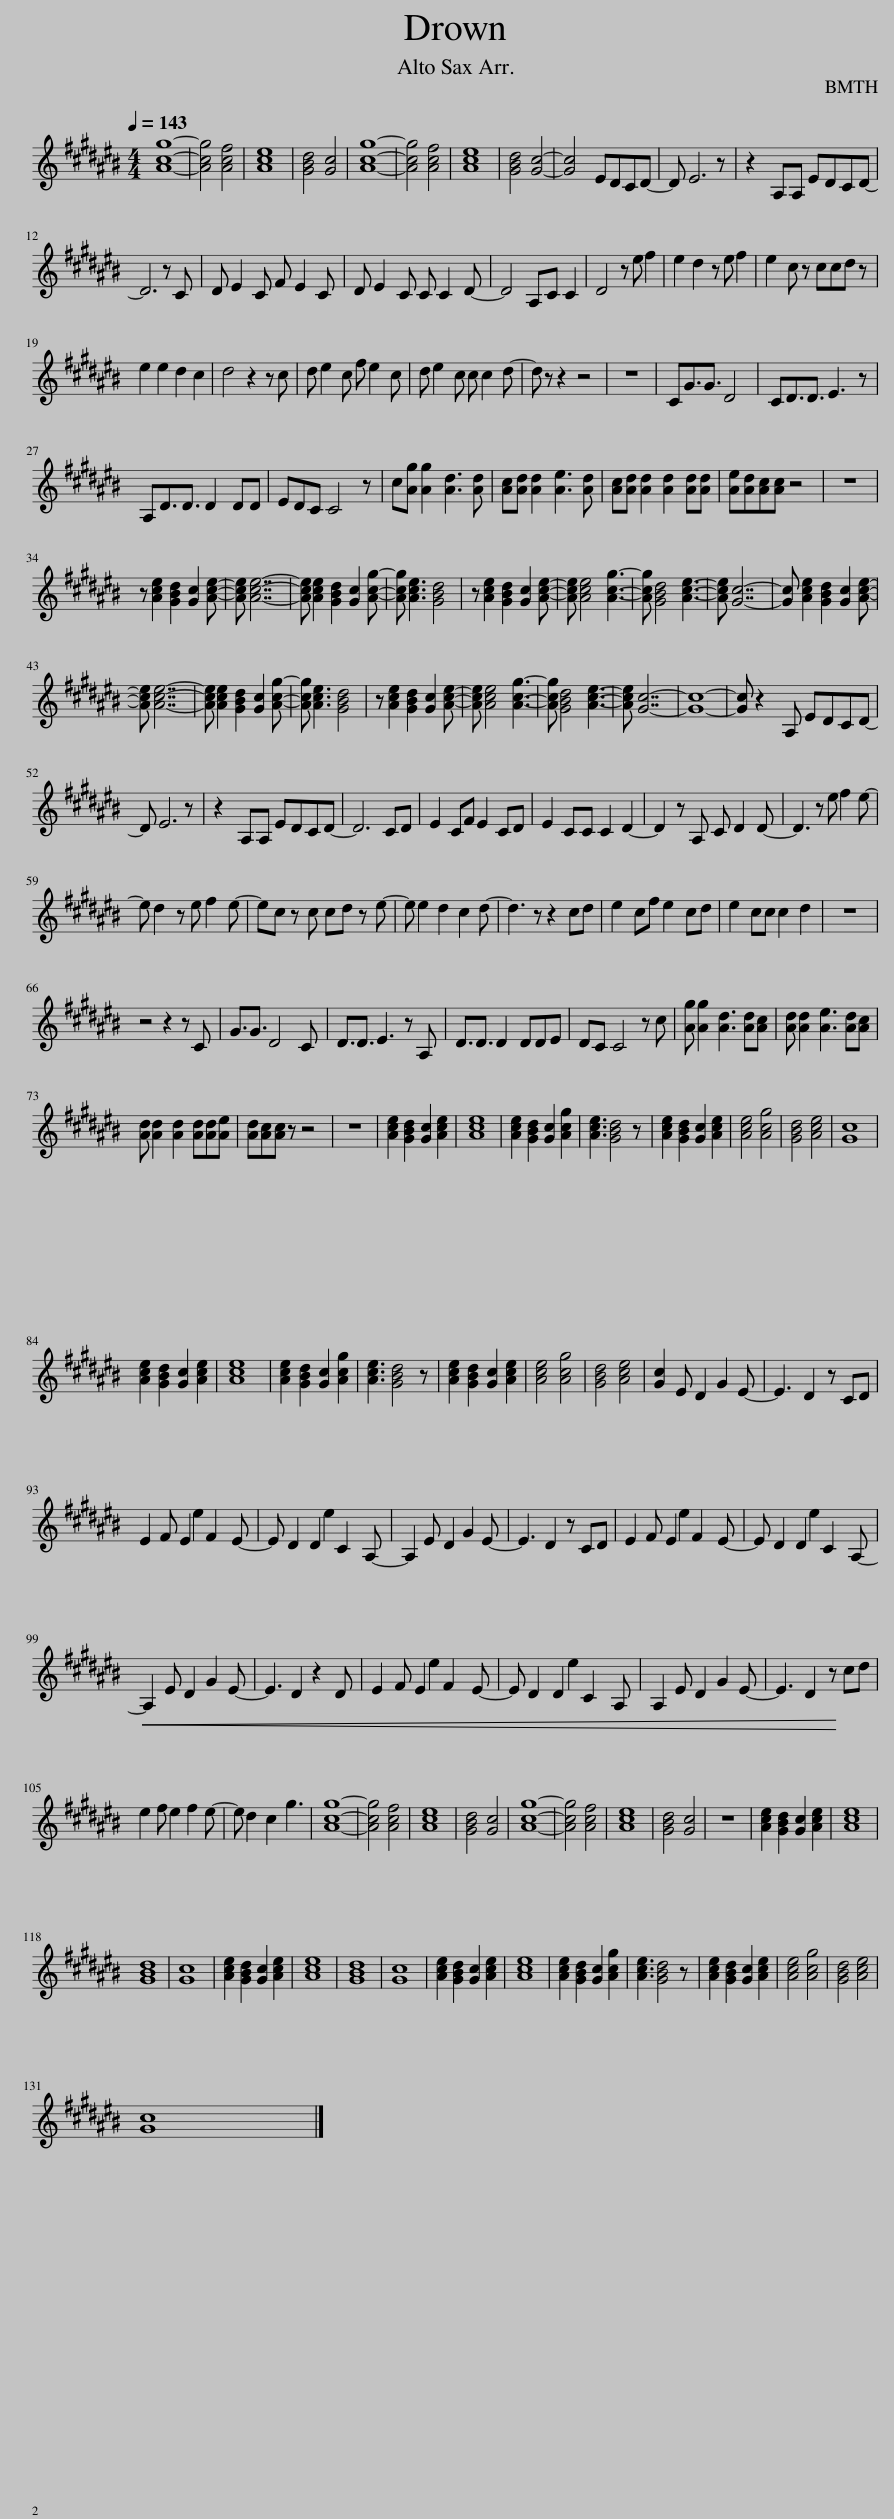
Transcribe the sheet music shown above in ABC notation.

X:1
%%score ( 1 2 )
L:1/8
Q:1/4=143
M:4/4
I:linebreak $
K:none
V:1 treble transpose=-9
V:2 treble transpose="-9 "
V:1
[K:C#] [Acg]8- | [Acg]4 [Acf]4 | [Ace]8 | [GBd]4 [Gc]4 | [Acg]8- | %5
 [Acg]4 [Acf]4 | [Ace]8 | [GBd]4 [Gc]4- | [Gc]4 EDCD- | D E6 z | %10
 z2 A,A, EDCD- |$ D6 z C | D E2 C F E2 C | D E2 C C C2 D- | D4 A,C C2 | %15
 D4 z e f2 | e2 d2 z e f2 | e2 c z ccd z |$ e2 e2 d2 c2 | d4 z2 z c | %20
 d e2 c f e2 c | d e2 c c c2 d- | d z z2 z4 | z8 | CG3/2G3/2 D4 | %25
 CD3/2D3/2 E3 z |$ A,D3/2D3/2 D2 DD | EDC C4 z | c[Ag] [Ag]2 [Ad]3 [Ad] | [Ac][Ad] [Ad]2 [Ae]3 [Ad] | %30
 [Ac][Ad] [Ad]2 [Ad]2 [Ad][Ad] | [Ae][Ad][Ac][Ac] z4 | z8 |$ z [Ace]2 [GBd]2 [Gc]2 [Ace]- | [Ace] [Ace]7- | %35
 [Ace] [Ace]2 [GBd]2 [Gc]2 [Acg]- | [Acg] [Ace]3 [GBd]4 | z [Ace]2 [GBd]2 [Gc]2 [Ace]- | [Ace] [Ace]4 [Acg]3- | [Acg] [GBd]4 [Ace]3- | %40
 [Ace] [Gc]7- | [Gc] [Ace]2 [GBd]2 [Gc]2 [Ace]- |$ [Ace] [Ace]7- | [Ace] [Ace]2 [GBd]2 [Gc]2 [Acg]- | [Acg] [Ace]3 [GBd]4 | %45
 z [Ace]2 [GBd]2 [Gc]2 [Ace]- | [Ace] [Ace]4 [Acg]3- | [Acg] [GBd]4 [Ace]3- | [Ace] [Gc]7- | [Gc]8- | %50
 [Gc] z2 A, EDCD- |$ D E6 z | z2 A,A, EDCD- | D6 CD | E2 CF E2 CD | %55
 E2 CC C2 D2- | D2 z A, C D2 D- | D3 z e f2 e- |$ e d2 z e f2 e- | ec z c cd z e- | %60
 e e2 d2 c2 d- | d3 z z2 cd | e2 cf e2 cd | e2 cc c2 d2 | z8 |$ %65
 z4 z2 z C | G3/2G3/2 D4 C | D3/2D3/2 E3 z A, | D3/2D3/2 D2 DDE | DC C4 z c | %70
 [Ag] [Ag]2 [Ad]3 [Ad][Ac] | [Ad] [Ad]2 [Ae]3 [Ad][Ac] |$ [Ad] [Ad]2 [Ad]2 [Ad][Ad][Ae] | [Ad][Ac][Ac] z z4 | z8 | %75
 [Ace]2 [GBd]2 [Gc]2 [Ace]2 | [Ace]8 | [Ace]2 [GBd]2 [Gc]2 [Acg]2 | [Ace]3 [GBd]4 z | [Ace]2 [GBd]2 [Gc]2 [Ace]2 | %80
 [Ace]4 [Acg]4 | [GBd]4 [Ace]4 | [Gc]8 |$ [Ace]2 [GBd]2 [Gc]2 [Ace]2 | [Ace]8 | %85
 [Ace]2 [GBd]2 [Gc]2 [Acg]2 | [Ace]3 [GBd]4 z | [Ace]2 [GBd]2 [Gc]2 [Ace]2 | [Ace]4 [Acg]4 | [GBd]4 [Ace]4 | %90
 [Gc]2 E D2 G2 E- | E3 D2 z CD |$ E2 F E2 F2 E- | E D2 D2 C2 A,- | A,2 E D2 G2 E- | %95
 E3 D2 z CD | E2 F E2 F2 E- | E D2 D2 C2 A,- |$!<(! A,2 E D2 G2 E- | E3 D2 z2 D | %100
 E2 F E2 F2 E- | E D2 D2 C2 A, | A,2 E D2 G2 E- | E3 D2 z!<)! cd |$ e2 f e2 f2 e- | %105
 e d2 c2 g3 | [Acg]8- | [Acg]4 [Acf]4 | [Ace]8 | [GBd]4 [Gc]4 | %110
 [Acg]8- | [Acg]4 [Acf]4 | [Ace]8 | [GBd]4 [Gc]4 | z8 | %115
 [Ace]2 [GBd]2 [Gc]2 [Ace]2 | [Ace]8 |$ [GBd]8 | [Gc]8 | [Ace]2 [GBd]2 [Gc]2 [Ace]2 | %120
 [Ace]8 | [GBd]8 | [Gc]8 | [Ace]2 [GBd]2 [Gc]2 [Ace]2 | [Ace]8 | %125
 [Ace]2 [GBd]2 [Gc]2 [Acg]2 | [Ace]3 [GBd]4 z | [Ace]2 [GBd]2 [Gc]2 [Ace]2 | [Ace]4 [Acg]4 | [GBd]4 [Ace]4 |$ %130
 [Gc]8 |] %131
V:2
[K:C#] x8 | x8 | x8 | x8 | x8 | %5
 x8 | x8 | x8 | x8 | x8 | %10
 x8 |$ x8 | x8 | x8 | x8 | %15
 x8 | x8 | x8 |$ x8 | x8 | %20
 x8 | x8 | x8 | x8 | x8 | %25
 x8 |$ x8 | x8 | x8 | x8 | %30
 x8 | x8 | x8 |$ x8 | x8 | %35
 x8 | x8 | x8 | x8 | x8 | %40
 x8 | x8 |$ x8 | x8 | x8 | %45
 x8 | x8 | x8 | x8 | x8 | %50
 x8 |$ x8 | x8 | x8 | x8 | %55
 x8 | x8 | x8 |$ x8 | x8 | %60
 x8 | x8 | x8 | x8 | x8 |$ %65
 x8 | x8 | x8 | x8 | x8 | %70
 x8 | x8 |$ x8 | x8 | x8 | %75
 x8 | x8 | x8 | x8 | x8 | %80
 x8 | x8 | x8 |$ x8 | x8 | %85
 x8 | x8 | x8 | x8 | x8 | %90
 x8 | x8 |$ x4 e2 x2 | x4 e2 x2 | x8 | %95
 x8 | x4 e2 x2 | x4 e2 x2 |$ x8 | x8 | %100
 x4 e2 x2 | x4 e2 x2 | x8 | x8 |$ x8 | %105
 x8 | x8 | x8 | x8 | x8 | %110
 x8 | x8 | x8 | x8 | x8 | %115
 x8 | x8 |$ x8 | x8 | x8 | %120
 x8 | x8 | x8 | x8 | x8 | %125
 x8 | x8 | x8 | x8 | x8 |$ %130
 x8 |] %131
